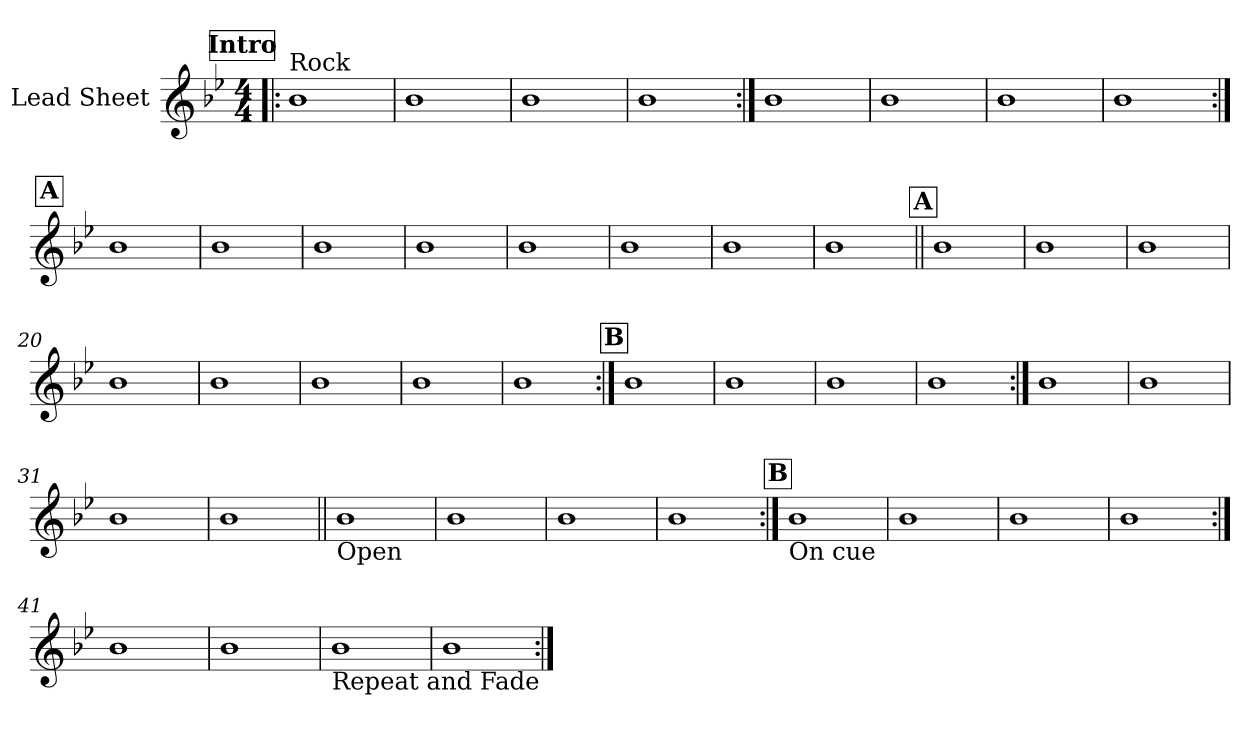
**kern
*part1
*staff1
*I"Lead Sheet
*clefG2
*k[b-e-]
*B-:
*M4/4
*MM216
!!LO:REH:place=s1:a:fs=14:t=Intro
=1!|:
!LO:TX:a:t=Rock
1b-
=2
1b-
=3
1b-
=4
1b-
!!LO:LB:g=z
=5:|!
1b-
=6
1b-
=7
1b-
=8
1b-
!!LO:LB:g=z
!!LO:REH:place=s1:a:fs=14:t=A
=9:|!
1b-
=10
1b-
=11
1b-
=12
1b-
!!LO:LB:g=z
=13
1b-
=14
1b-
=15
1b-
=16
1b-
!!LO:LB:g=z
!!LO:REH:place=s1:a:fs=14:t=A
=17||
1b-
=18
1b-
=19
1b-
=20
1b-
!!LO:LB:g=z
=21
1b-
=22
1b-
=23
1b-
=24
1b-
!!LO:LB:g=z
!!LO:REH:place=s1:a:fs=14:t=B
=25:|!
1b-
=26
1b-
=27
1b-
=28
1b-
!!LO:LB:g=z
=29:|!
1b-
=30
1b-
=31
1b-
=32
1b-
!!LO:LB:g=z
=33||
!LO:TX:b:t=Open
1b-
=34
1b-
=35
1b-
=36
1b-
!!LO:LB:g=z
!!LO:REH:place=s1:a:fs=14:t=B
=37:|!
!LO:TX:b:t=On cue
1b-
=38
1b-
=39
1b-
=40
1b-
!!LO:PB:g=z
=41:|!
1b-
=42
1b-
=43
!LO:TX:b:t=Repeat and Fade
1b-
=44
1b-
=:|!
*-
